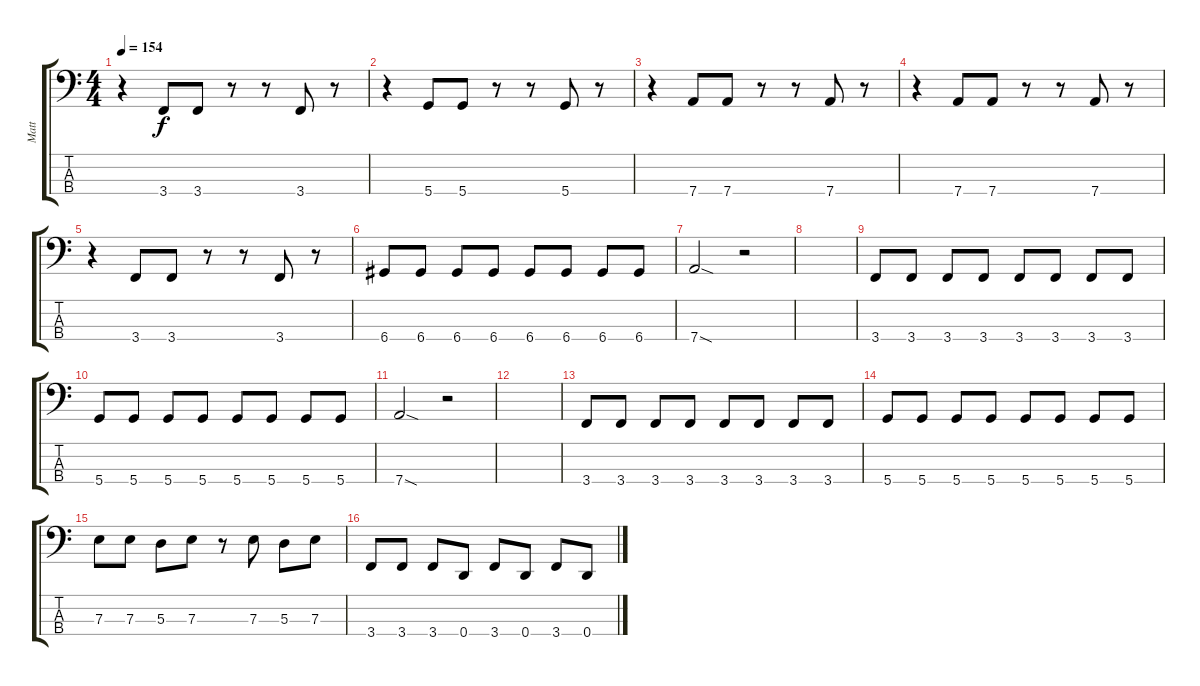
\track ("Matt" "Matt") {instrument electricbasspick}
\staff {score tabs}
\tuning (G2 D2 A1 D1) {hide}
\ts (4 4)
\tempo 154
\clef f4
\ks c
r.4{dy f} 3.4.8 3.4.8 r.8 r.8 3.4.8 r.8 |
r.4 5.4.8 5.4.8 r.8 r.8 5.4.8 r.8 |
r.4 7.4.8 7.4.8 r.8 r.8 7.4.8 r.8 |
r.4 7.4.8 7.4.8 r.8 r.8 7.4.8 r.8 |
r.4 3.4.8 3.4.8 r.8 r.8 3.4.8 r.8 |
6.4.8 6.4.8 6.4.8 6.4.8 6.4.8 6.4.8 6.4.8 6.4.8 |
7.4{sod}.2 r.2 |
|
3.4.8 3.4.8 3.4.8 3.4.8 3.4.8 3.4.8 3.4.8 3.4.8 |
5.4.8 5.4.8 5.4.8 5.4.8 5.4.8 5.4.8 5.4.8 5.4.8 |
7.4{sod}.2 r.2 |
|
3.4.8 3.4.8 3.4.8 3.4.8 3.4.8 3.4.8 3.4.8 3.4.8 |
5.4.8 5.4.8 5.4.8 5.4.8 5.4.8 5.4.8 5.4.8 5.4.8 |
7.3.8 7.3.8 5.3.8 7.3.8 r.8 7.3.8 5.3.8 7.3.8 |
3.4.8 3.4.8 3.4.8 0.4.8 3.4.8 0.4.8 3.4.8 0.4.8
